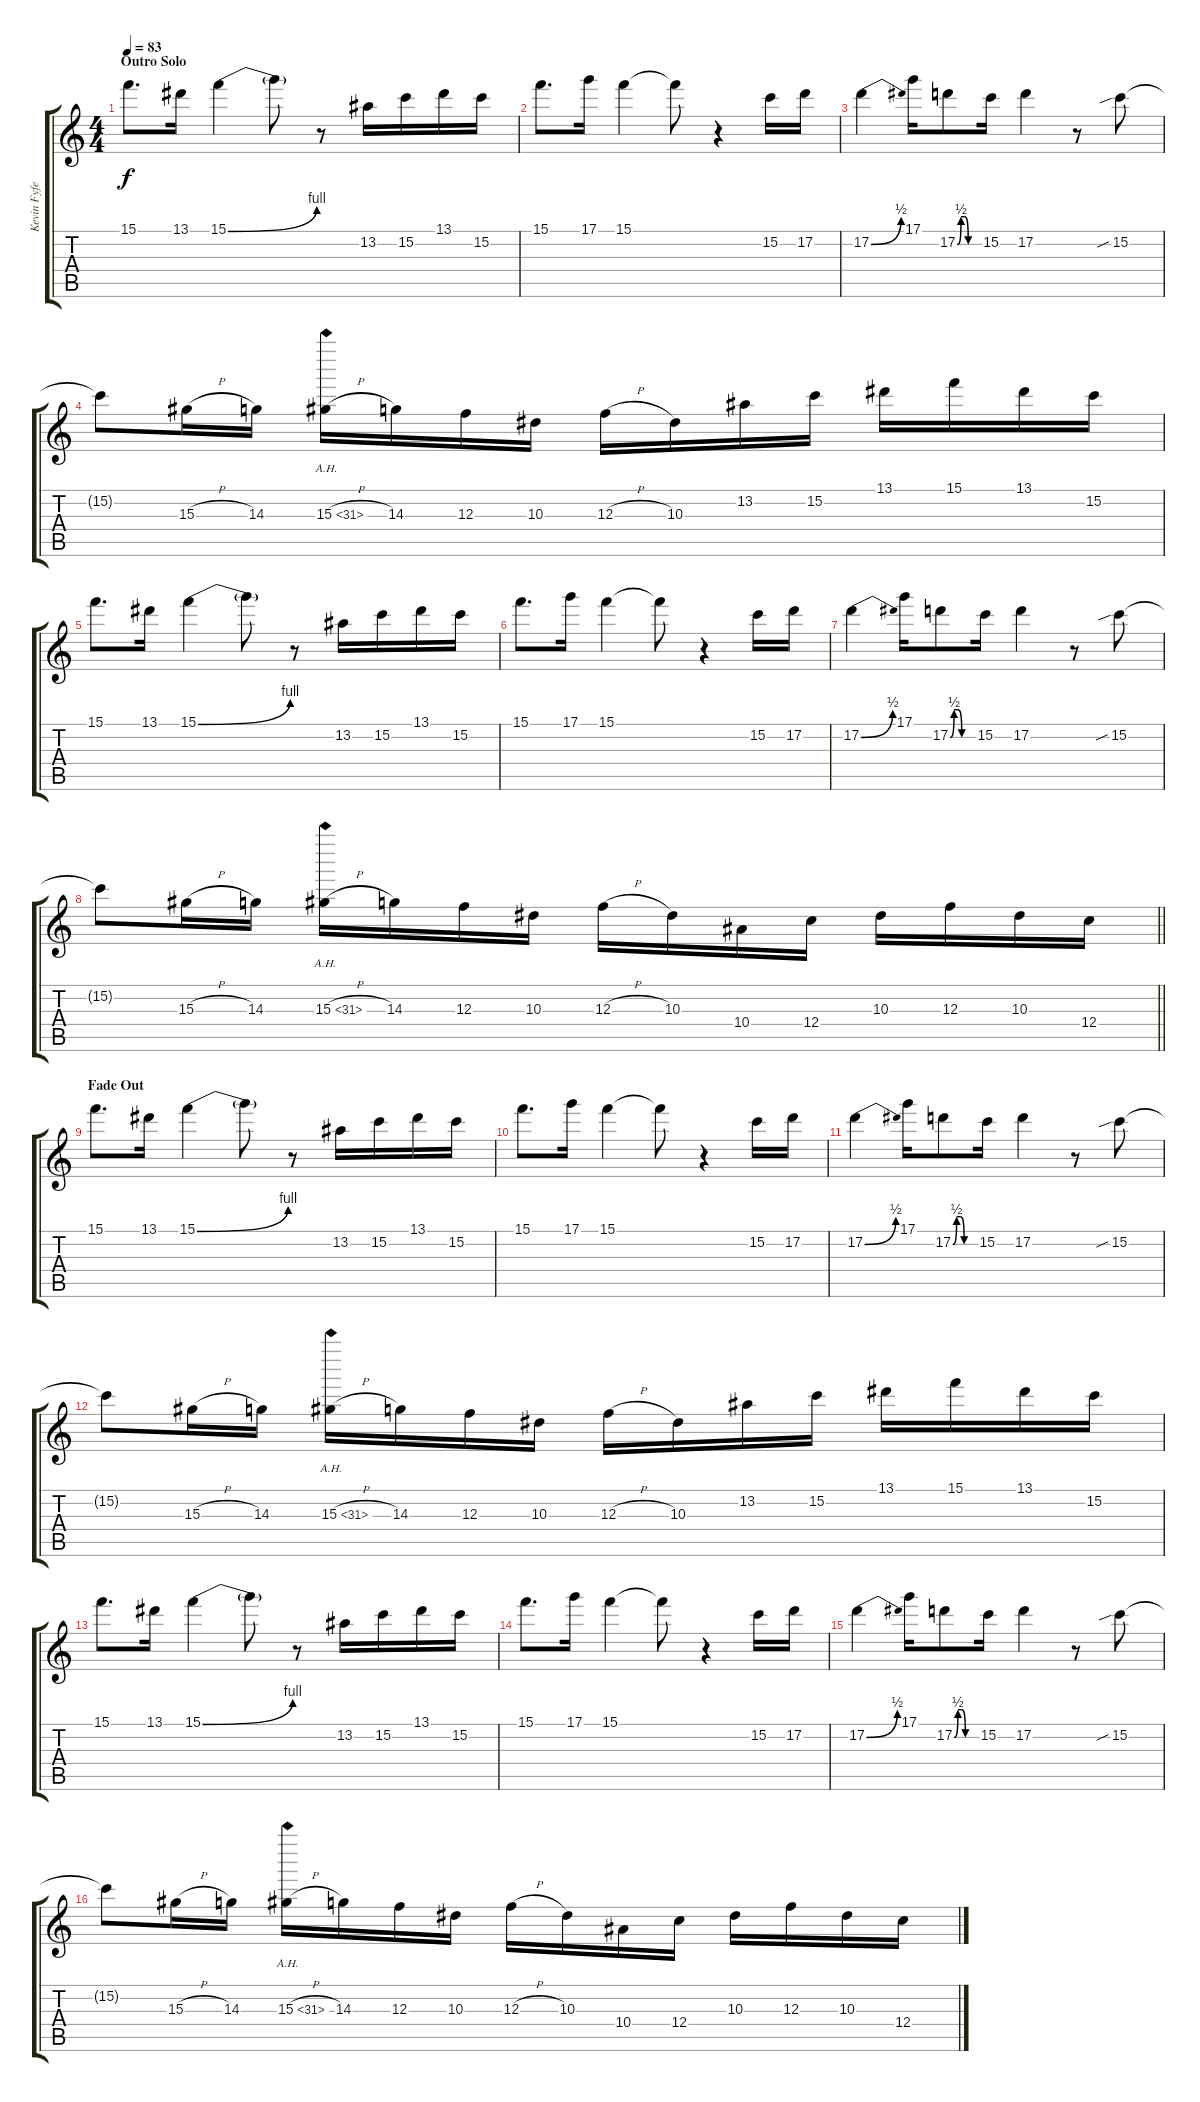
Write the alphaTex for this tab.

\track ("Kevin Fyfe Solo" "Kevin Fyfe") {instrument distortionguitar}
\staff {score tabs}
\tuning (D4 A3 F3 C3 G2 C2) {hide}
\ts (4 4)
\section ("" "Outro Solo")
\tempo 83
\clef g2
\ks c
15.1.8{d dy f} 13.1.16 15.1{be (bend 0 0 60 4)}.4 15.1{t}.8 r.8 13.2.16 15.2.16 13.1.16 15.2.16 |
15.1.8{d} 17.1.16 15.1.4 15.1{t}.8 r.4 15.2.16 17.2.16 |
17.2{be (bend 0 0 60 2)}.4 17.1.16 17.2{be (custom 0 0 10 2 20 2 30 0 60 0)}.8 15.2.16 17.2.4 r.8 15.2{sib}.8 |
15.2{t}.8 15.3{h}.16 14.3.16 15.3{ah 16 h}.16 14.3.16 12.3.16 10.3.16 12.3{h}.16 10.3.16 13.2.16 15.2.16 13.1.16 15.1.16 13.1.16 15.2.16 |
15.1.8{d} 13.1.16 15.1{be (bend 0 0 60 4)}.4 15.1{t}.8 r.8 13.2.16 15.2.16 13.1.16 15.2.16 |
15.1.8{d} 17.1.16 15.1.4 15.1{t}.8 r.4 15.2.16 17.2.16 |
17.2{be (bend 0 0 60 2)}.4 17.1.16 17.2{be (custom 0 0 10 2 20 2 30 0 60 0)}.8 15.2.16 17.2.4 r.8 15.2{sib}.8 |
\barLineRight lightlight
15.2{t}.8 15.3{h}.16 14.3.16 15.3{ah 16 h}.16 14.3.16 12.3.16 10.3.16 12.3{h}.16 10.3.16 10.4.16 12.4.16 10.3.16 12.3.16 10.3.16 12.4.16 |
\section ("" "Fade Out")
15.1.8{d} 13.1.16 15.1{be (bend 0 0 60 4)}.4 15.1{t}.8 r.8 13.2.16 15.2.16 13.1.16 15.2.16 |
15.1.8{d} 17.1.16 15.1.4 15.1{t}.8 r.4 15.2.16 17.2.16 |
17.2{be (bend 0 0 60 2)}.4 17.1.16 17.2{be (custom 0 0 10 2 20 2 30 0 60 0)}.8 15.2.16 17.2.4 r.8 15.2{sib}.8 |
15.2{t}.8 15.3{h}.16 14.3.16 15.3{ah 16 h}.16 14.3.16 12.3.16 10.3.16 12.3{h}.16 10.3.16 13.2.16 15.2.16 13.1.16 15.1.16 13.1.16 15.2.16 |
15.1.8{d} 13.1.16 15.1{be (bend 0 0 60 4)}.4 15.1{t}.8 r.8 13.2.16 15.2.16 13.1.16 15.2.16 |
15.1.8{d} 17.1.16 15.1.4 15.1{t}.8 r.4 15.2.16 17.2.16 |
17.2{be (bend 0 0 60 2)}.4 17.1.16 17.2{be (custom 0 0 10 2 20 2 30 0 60 0)}.8 15.2.16 17.2.4 r.8 15.2{sib}.8 |
15.2{t}.8 15.3{h}.16 14.3.16 15.3{ah 16 h}.16 14.3.16 12.3.16 10.3.16 12.3{h}.16 10.3.16 10.4.16 12.4.16 10.3.16 12.3.16 10.3.16 12.4.16
